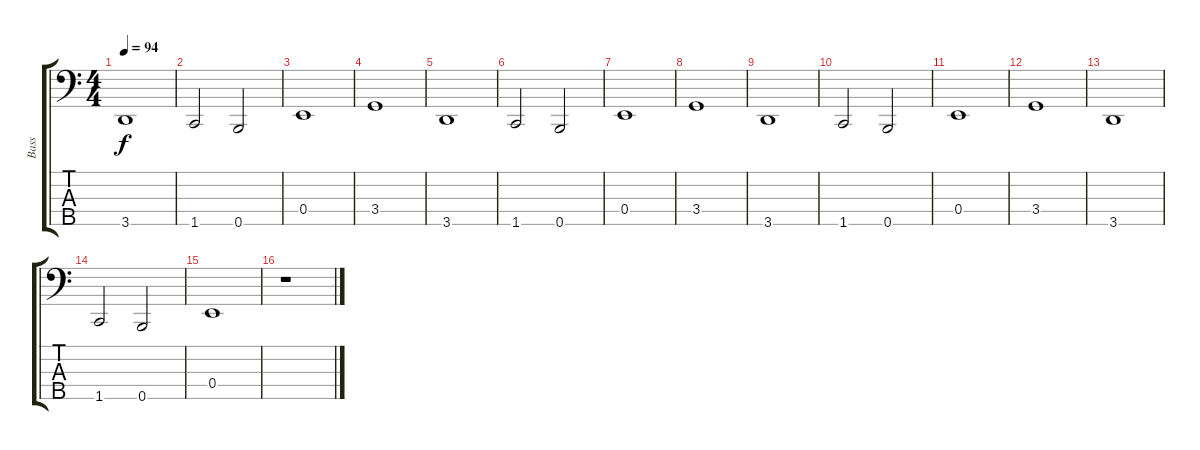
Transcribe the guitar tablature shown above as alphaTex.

\track ("Bass" "Bass") {instrument electricbassfinger}
\staff {score tabs}
\tuning (G2 D2 A1 E1 B0) {hide}
\ts (4 4)
\tempo 94
\clef f4
\ks c
3.5.1{dy f} |
1.5.2 0.5.2 |
0.4.1 |
3.4.1 |
3.5.1 |
1.5.2 0.5.2 |
0.4.1 |
3.4.1 |
3.5.1 |
1.5.2 0.5.2 |
0.4.1 |
3.4.1 |
3.5.1 |
1.5.2 0.5.2 |
0.4.1 |
r.1
